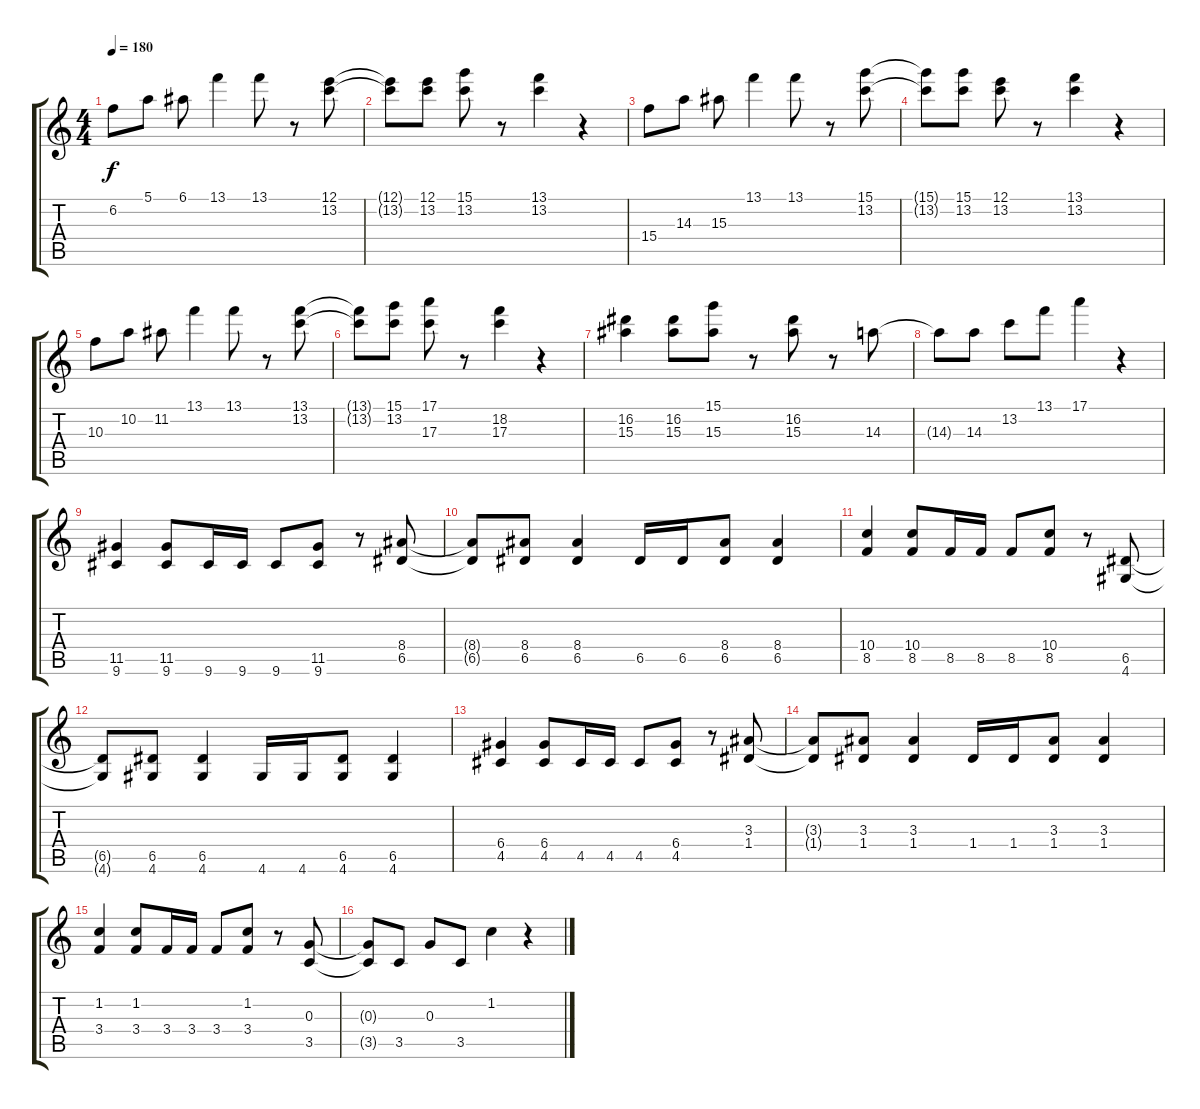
\track "" {instrument acousticguitarnylon}
\staff {score tabs}
\tuning (E4 B3 G3 D3 A2 E2) {hide}
\ts (4 4)
\tempo 180
\clef g2
\ks c
6.2.8{dy f} 5.1.8 6.1.8 13.1.4 13.1.8 r.8 (12.1 13.2).8 |
(12.1{t} 13.2{t}).8 (12.1 13.2).8 (15.1 13.2).8 r.8 (13.1 13.2).4 r.4 |
15.4.8 14.3.8 15.3.8 13.1.4 13.1.8 r.8 (15.1 13.2).8 |
(15.1{t} 13.2{t}).8 (15.1 13.2).8 (12.1 13.2).8 r.8 (13.1 13.2).4 r.4 |
10.3.8 10.2.8 11.2.8 13.1.4 13.1.8 r.8 (13.1 13.2).8 |
(13.1{t} 13.2{t}).8 (15.1 13.2).8 (17.1 17.3).8 r.8 (18.2 17.3).4 r.4 |
(16.2 15.3).4 (16.2 15.3).8 (15.1 15.3).8 r.8 (16.2 15.3).8 r.8 14.3.8 |
14.3{t}.8 14.3.8 13.2.8 13.1.8 17.1.4 r.4 |
(11.5 9.6).4 (11.5 9.6).8 9.6.16 9.6.16 9.6.8 (11.5 9.6).8 r.8 (8.4 6.5).8 |
(8.4{t} 6.5{t}).8 (8.4 6.5).8 (8.4 6.5).4 6.5.16 6.5.16 (8.4 6.5).8 (8.4 6.5).4 |
(10.4 8.5).4 (10.4 8.5).8 8.5.16 8.5.16 8.5.8 (10.4 8.5).8 r.8 (6.5 4.6).8 |
(6.5{t} 4.6{t}).8 (6.5 4.6).8 (6.5 4.6).4 4.6.16 4.6.16 (6.5 4.6).8 (6.5 4.6).4 |
(6.4 4.5).4 (6.4 4.5).8 4.5.16 4.5.16 4.5.8 (6.4 4.5).8 r.8 (3.3 1.4).8 |
(3.3{t} 1.4{t}).8 (3.3 1.4).8 (3.3 1.4).4 1.4.16 1.4.16 (3.3 1.4).8 (3.3 1.4).4 |
(1.2 3.4).4 (1.2 3.4).8 3.4.16 3.4.16 3.4.8 (1.2 3.4).8 r.8 (0.3 3.5).8 |
(0.3{t} 3.5{t}).8 3.5.8 0.3.8 3.5.8 1.2.4 r.4
